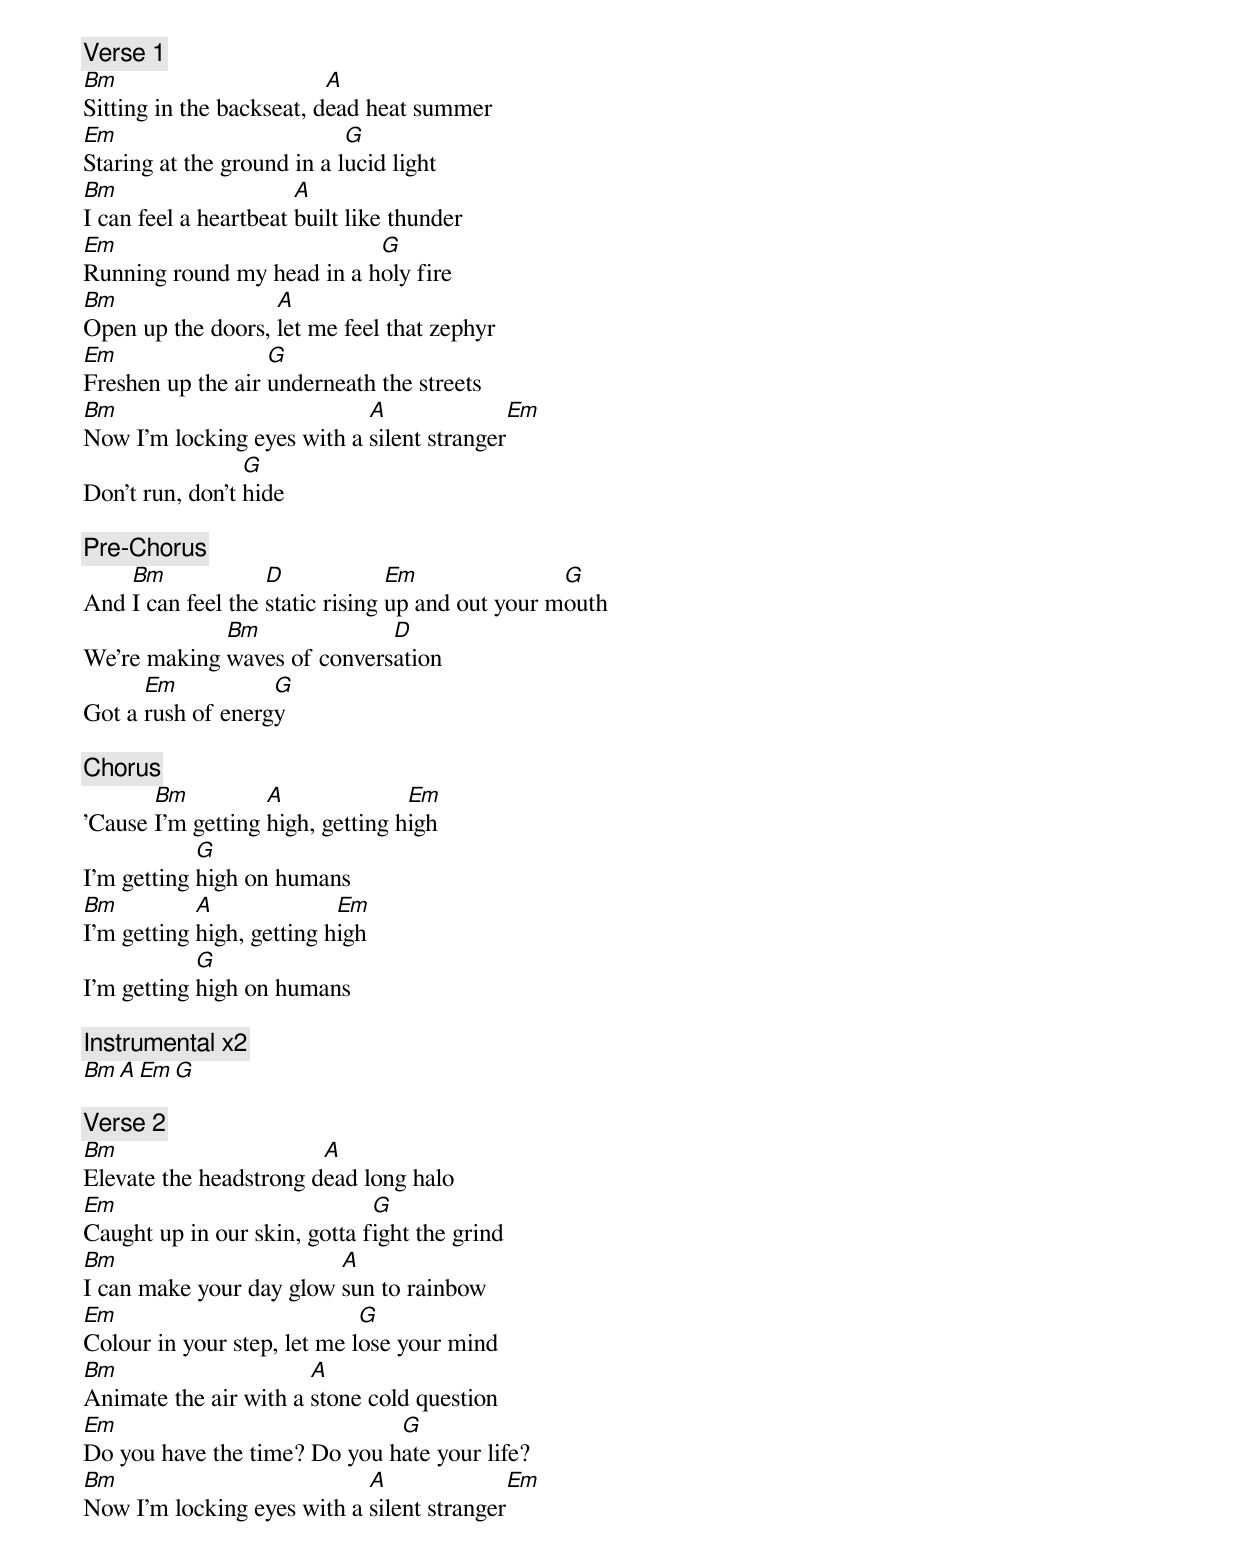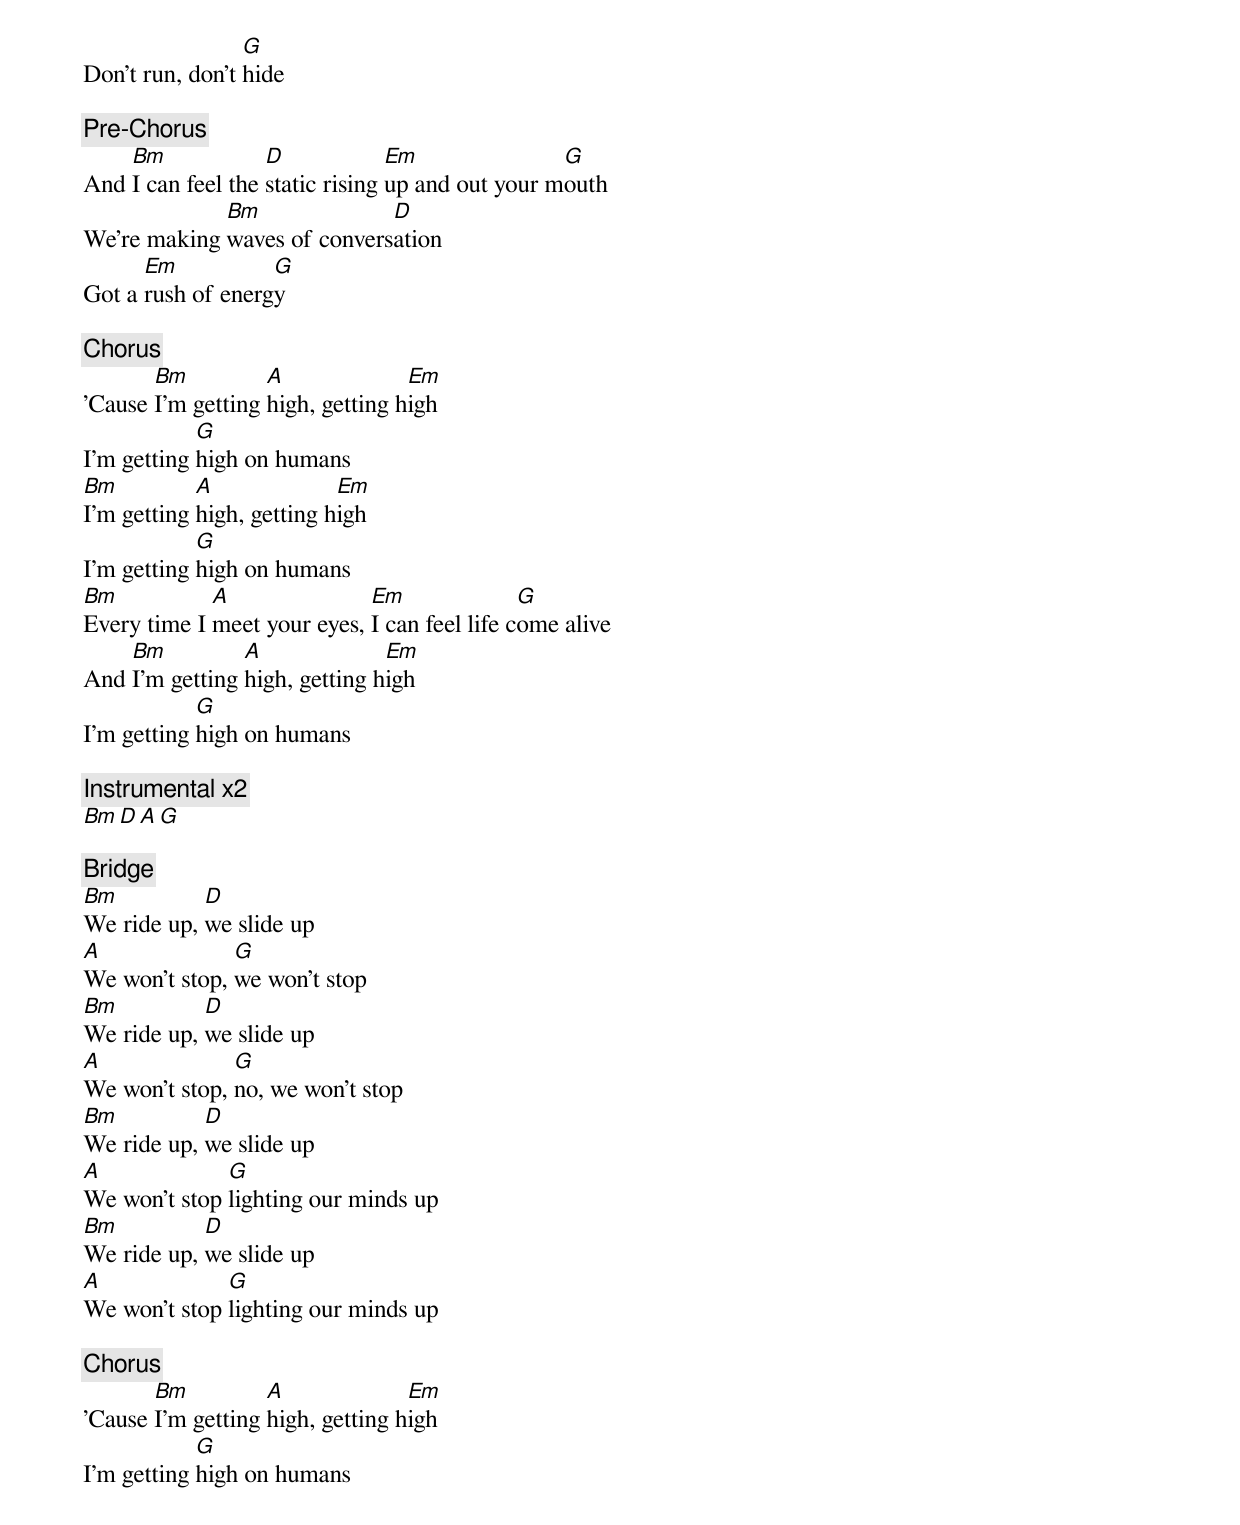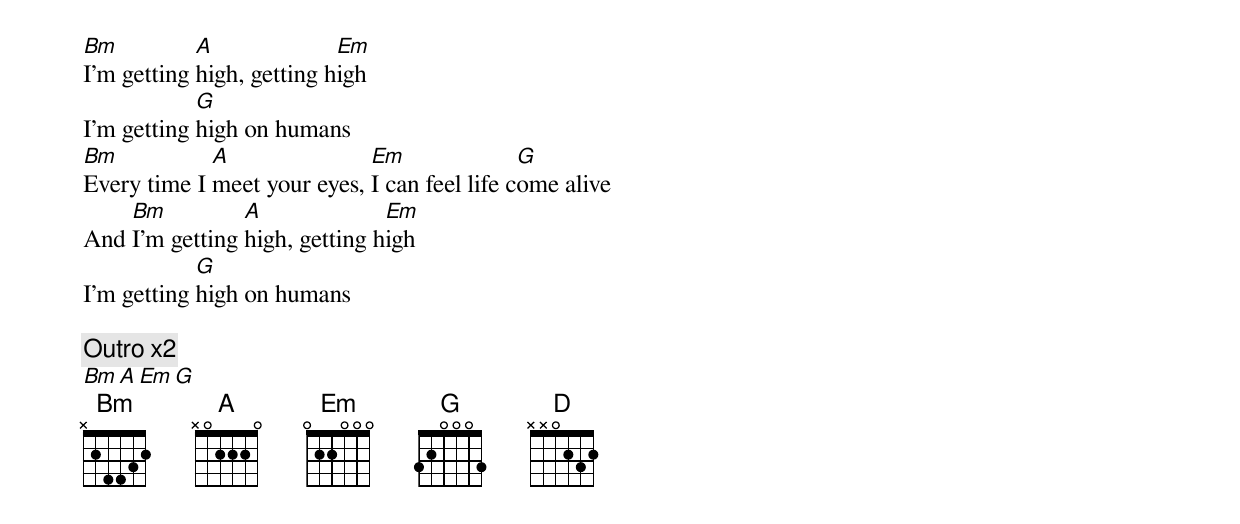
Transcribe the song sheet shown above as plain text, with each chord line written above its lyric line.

[Verse 1]
Bm                        A
Sitting in the backseat, dead heat summer
Em                          G
Staring at the ground in a lucid light
Bm                     A
I can feel a heartbeat built like thunder
Em                          G
Running round my head in a holy fire
Bm                 A
Open up the doors, let me feel that zephyr
Em                 G
Freshen up the air underneath the streets
Bm                          A              Em
Now I'm locking eyes with a silent stranger
                 G
Don't run, don't hide

[Pre-Chorus]
    Bm             D             Em               G
And I can feel the static rising up and out your mouth
             Bm              D
We're making waves of conversation
      Em           G
Got a rush of energy

[Chorus]
       Bm          A              Em
'Cause I'm getting high, getting high
            G
I'm getting high on humans
Bm          A              Em
I'm getting high, getting high
            G
I'm getting high on humans

[Instrumental x2]
Bm A Em G

[Verse 2]
Bm                      A
Elevate the headstrong dead long halo
Em                            G
Caught up in our skin, gotta fight the grind
Bm                       A
I can make your day glow sun to rainbow
Em                           G
Colour in your step, let me lose your mind
Bm                     A
Animate the air with a stone cold question
Em                            G
Do you have the time? Do you hate your life?
Bm                          A              Em
Now I'm locking eyes with a silent stranger
                 G
Don't run, don't hide

[Pre-Chorus]
    Bm             D             Em               G
And I can feel the static rising up and out your mouth
             Bm              D
We're making waves of conversation
      Em           G
Got a rush of energy

[Chorus]
       Bm          A              Em
'Cause I'm getting high, getting high
            G
I'm getting high on humans
Bm          A              Em
I'm getting high, getting high
            G
I'm getting high on humans
Bm           A               Em               G
Every time I meet your eyes, I can feel life come alive
    Bm          A              Em
And I'm getting high, getting high
            G
I'm getting high on humans

[Instrumental x2]
Bm D A G

[Bridge]
Bm          D
We ride up, we slide up
A              G
We won't stop, we won't stop
Bm          D
We ride up, we slide up
A              G
We won't stop, no, we won't stop
Bm          D
We ride up, we slide up
A             G
We won't stop lighting our minds up
Bm          D
We ride up, we slide up
A             G
We won't stop lighting our minds up

[Chorus]
       Bm          A              Em
'Cause I'm getting high, getting high
            G
I'm getting high on humans
Bm          A              Em
I'm getting high, getting high
            G
I'm getting high on humans
Bm           A               Em               G
Every time I meet your eyes, I can feel life come alive
    Bm          A              Em
And I'm getting high, getting high
            G
I'm getting high on humans

[Outro x2]
Bm A Em G
